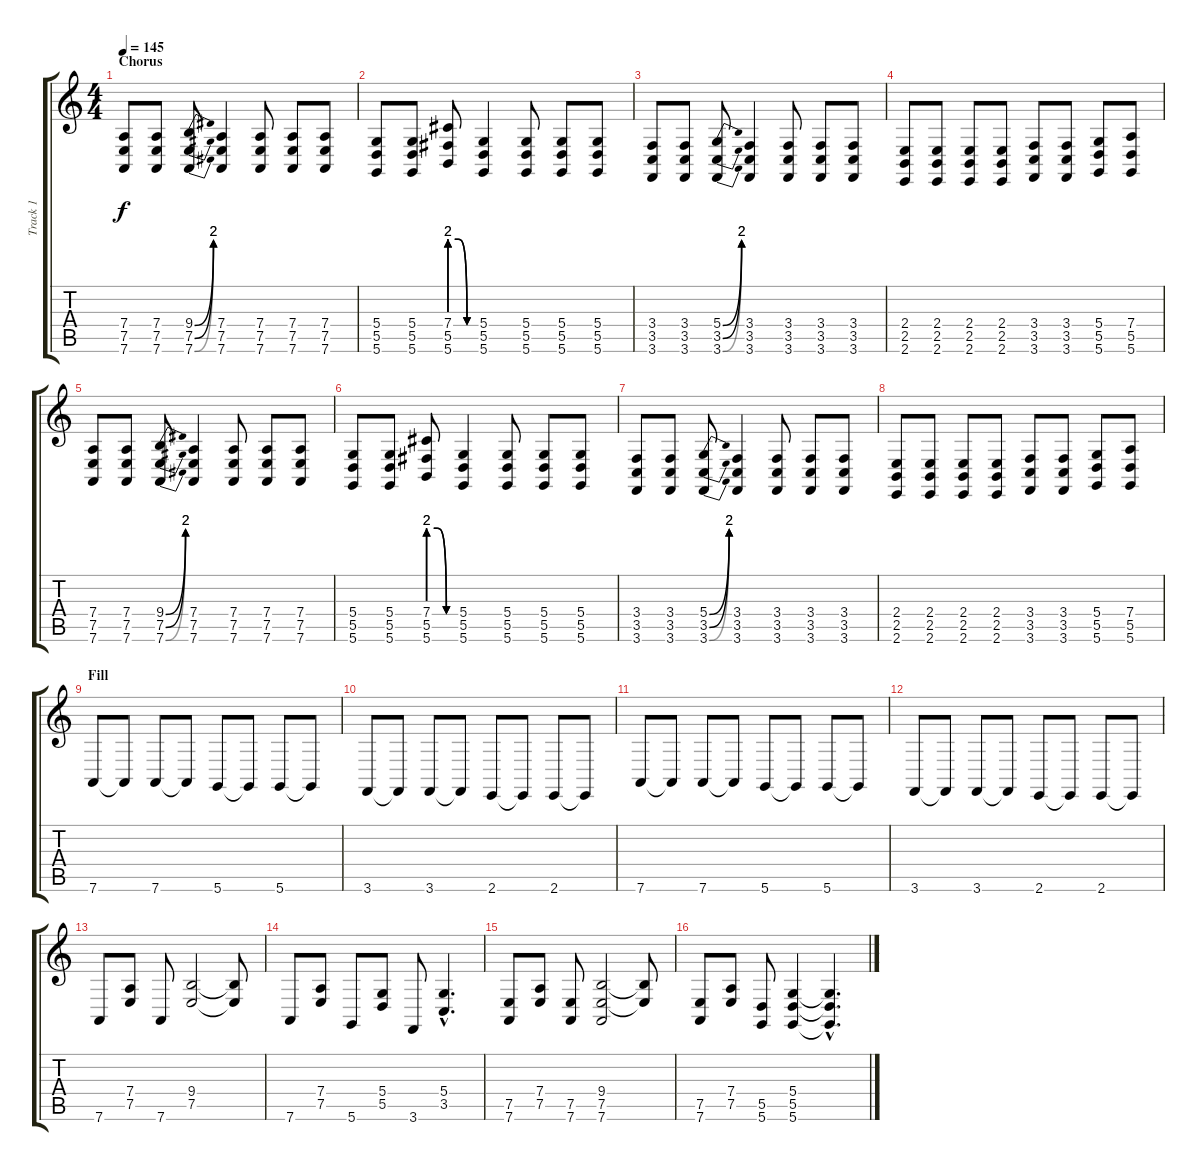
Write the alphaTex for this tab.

\track ("Track 1" "Track 1") {instrument orchestralharp}
\staff {score tabs}
\tuning (E4 B3 G3 D3 A2 D2) {hide}
\ts (4 4)
\section ("" "Chorus")
\tempo 145
\clef g2
\ks c
(7.4 7.5 7.6).8{dy f} (7.4 7.5 7.6).8 (9.4{be (bend 0 0 60 8)} 7.5{be (bend 0 0 60 8)} 7.6{be (bend 0 0 60 8)}).8 (7.4 7.5 7.6).4 (7.4 7.5 7.6).8 (7.4 7.5 7.6).8 (7.4 7.5 7.6).8 |
(5.4 5.5 5.6).8 (5.4 5.5 5.6).8 (7.4{be (custom 0 8 20 8 40 0 60 0)} 5.5{be (custom 0 8 20 8 40 0 60 0)} 5.6{be (custom 0 8 20 8 40 0 60 0)}).8 (5.4 5.5 5.6).4 (5.4 5.5 5.6).8 (5.4 5.5 5.6).8 (5.4 5.5 5.6).8 |
(3.4 3.5 3.6).8 (3.4 3.5 3.6).8 (5.4{be (bend 0 0 60 8)} 3.5{be (bend 0 0 60 8)} 3.6{be (bend 0 0 60 8)}).8 (3.4 3.5 3.6).4 (3.4 3.5 3.6).8 (3.4 3.5 3.6).8 (3.4 3.5 3.6).8 |
(2.4 2.5 2.6).8 (2.4 2.5 2.6).8 (2.4 2.5 2.6).8 (2.4 2.5 2.6).8 (3.4 3.5 3.6).8 (3.4 3.5 3.6).8 (5.4 5.5 5.6).8 (7.4 5.5 5.6).8 |
(7.4 7.5 7.6).8 (7.4 7.5 7.6).8 (9.4{be (bend 0 0 60 8)} 7.5{be (bend 0 0 60 8)} 7.6{be (bend 0 0 60 8)}).8 (7.4 7.5 7.6).4 (7.4 7.5 7.6).8 (7.4 7.5 7.6).8 (7.4 7.5 7.6).8 |
(5.4 5.5 5.6).8 (5.4 5.5 5.6).8 (7.4{be (custom 0 8 20 8 40 0 60 0)} 5.5{be (custom 0 8 20 8 40 0 60 0)} 5.6{be (custom 0 8 20 8 40 0 60 0)}).8 (5.4 5.5 5.6).4 (5.4 5.5 5.6).8 (5.4 5.5 5.6).8 (5.4 5.5 5.6).8 |
(3.4 3.5 3.6).8 (3.4 3.5 3.6).8 (5.4{be (bend 0 0 60 8)} 3.5{be (bend 0 0 60 8)} 3.6{be (bend 0 0 60 8)}).8 (3.4 3.5 3.6).4 (3.4 3.5 3.6).8 (3.4 3.5 3.6).8 (3.4 3.5 3.6).8 |
(2.4 2.5 2.6).8 (2.4 2.5 2.6).8 (2.4 2.5 2.6).8 (2.4 2.5 2.6).8 (3.4 3.5 3.6).8 (3.4 3.5 3.6).8 (5.4 5.5 5.6).8 (7.4 5.5 5.6).8 |
\section ("" "Fill")
7.6.8 7.6{t}.8 7.6.8 7.6{t}.8 5.6.8 5.6{t}.8 5.6.8 5.6{t}.8 |
3.6.8 3.6{t}.8 3.6.8 3.6{t}.8 2.6.8 2.6{t}.8 2.6.8 2.6{t}.8 |
7.6.8 7.6{t}.8 7.6.8 7.6{t}.8 5.6.8 5.6{t}.8 5.6.8 5.6{t}.8 |
3.6.8 3.6{t}.8 3.6.8 3.6{t}.8 2.6.8 2.6{t}.8 2.6.8 2.6{t}.8 |
7.6.8 (7.4 7.5).8 7.6.8 (9.4 7.5).2 (9.4{t} 7.5{t}).8 |
7.6.8 (7.4 7.5).8 5.6.8 (5.4 5.5).8 3.6.8 (5.4{hac} 3.5{hac}).4{d} |
(7.5 7.6).8 (7.4 7.5).8 (7.5 7.6).8 (9.4 7.5 7.6).2 (9.4{t} 7.5{t}).8 |
(7.5 7.6).8 (7.4 7.5).8 (5.5 5.6).8 (5.4 5.5 5.6).4 (5.4{hac t} 5.5{hac t} 5.6{hac t}).4{d}
